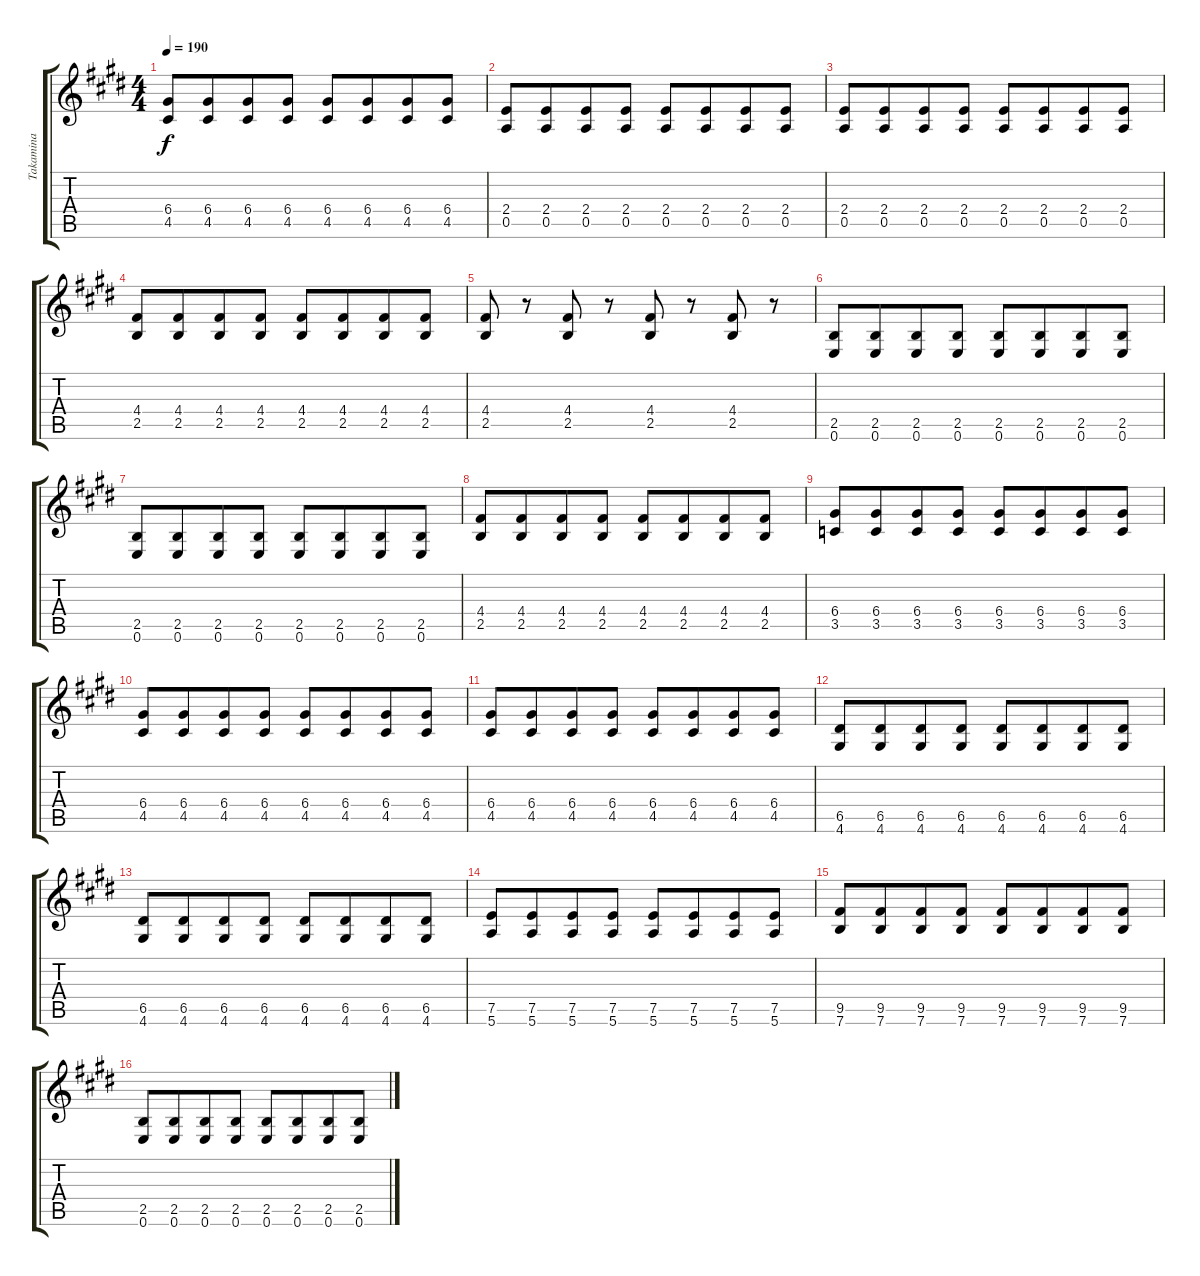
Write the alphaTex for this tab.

\track ("Takamina" "Takamina") {instrument distortionguitar}
\staff {score tabs}
\tuning (E4 B3 G3 D3 A2 E2) {hide}
\ts (4 4)
\tempo 190
\clef g2
\ks e
(6.4 4.5).8{dy f} (6.4 4.5).8{beam merge} (6.4 4.5).8 (6.4 4.5).8 (6.4 4.5).8 (6.4 4.5).8{beam merge} (6.4 4.5).8 (6.4 4.5).8 |
(2.4 0.5).8 (2.4 0.5).8{beam merge} (2.4 0.5).8 (2.4 0.5).8 (2.4 0.5).8{beam merge} (2.4 0.5).8{beam merge} (2.4 0.5).8 (2.4 0.5).8 |
(2.4 0.5).8 (2.4 0.5).8{beam merge} (2.4 0.5).8 (2.4 0.5).8 (2.4 0.5).8{beam merge} (2.4 0.5).8{beam merge} (2.4 0.5).8 (2.4 0.5).8 |
(4.4 2.5).8 (4.4 2.5).8{beam merge} (4.4 2.5).8 (4.4 2.5).8 (4.4 2.5).8 (4.4 2.5).8{beam merge} (4.4 2.5).8 (4.4 2.5).8 |
(4.4 2.5).8 r.8 (4.4 2.5).8 r.8 (4.4 2.5).8 r.8 (4.4 2.5).8 r.8 |
(2.5 0.6).8 (2.5 0.6).8{beam merge} (2.5 0.6).8 (2.5 0.6).8 (2.5 0.6).8 (2.5 0.6).8{beam merge} (2.5 0.6).8 (2.5 0.6).8 |
(2.5 0.6).8 (2.5 0.6).8{beam merge} (2.5 0.6).8 (2.5 0.6).8 (2.5 0.6).8 (2.5 0.6).8{beam merge} (2.5 0.6).8 (2.5 0.6).8 |
(4.4 2.5).8 (4.4 2.5).8{beam merge} (4.4 2.5).8 (4.4 2.5).8 (4.4 2.5).8 (4.4 2.5).8{beam merge} (4.4 2.5).8 (4.4 2.5).8 |
(6.4 3.5).8 (6.4 3.5).8{beam merge} (6.4 3.5).8 (6.4 3.5).8 (6.4 3.5).8 (6.4 3.5).8{beam merge} (6.4 3.5).8 (6.4 3.5).8 |
(6.4 4.5).8 (6.4 4.5).8{beam merge} (6.4 4.5).8 (6.4 4.5).8 (6.4 4.5).8 (6.4 4.5).8{beam merge} (6.4 4.5).8 (6.4 4.5).8 |
(6.4 4.5).8 (6.4 4.5).8{beam merge} (6.4 4.5).8 (6.4 4.5).8 (6.4 4.5).8 (6.4 4.5).8{beam merge} (6.4 4.5).8 (6.4 4.5).8 |
(6.5 4.6).8 (6.5 4.6).8{beam merge} (6.5 4.6).8 (6.5 4.6).8 (6.5 4.6).8 (6.5 4.6).8{beam merge} (6.5 4.6).8 (6.5 4.6).8 |
(6.5 4.6).8 (6.5 4.6).8{beam merge} (6.5 4.6).8 (6.5 4.6).8 (6.5 4.6).8 (6.5 4.6).8{beam merge} (6.5 4.6).8 (6.5 4.6).8 |
(7.5 5.6).8 (7.5 5.6).8{beam merge} (7.5 5.6).8 (7.5 5.6).8 (7.5 5.6).8 (7.5 5.6).8{beam merge} (7.5 5.6).8 (7.5 5.6).8 |
(9.5 7.6).8 (9.5 7.6).8{beam merge} (9.5 7.6).8 (9.5 7.6).8 (9.5 7.6).8 (9.5 7.6).8{beam merge} (9.5 7.6).8 (9.5 7.6).8 |
(2.5 0.6).8 (2.5 0.6).8{beam merge} (2.5 0.6).8 (2.5 0.6).8 (2.5 0.6).8 (2.5 0.6).8{beam merge} (2.5 0.6).8 (2.5 0.6).8
